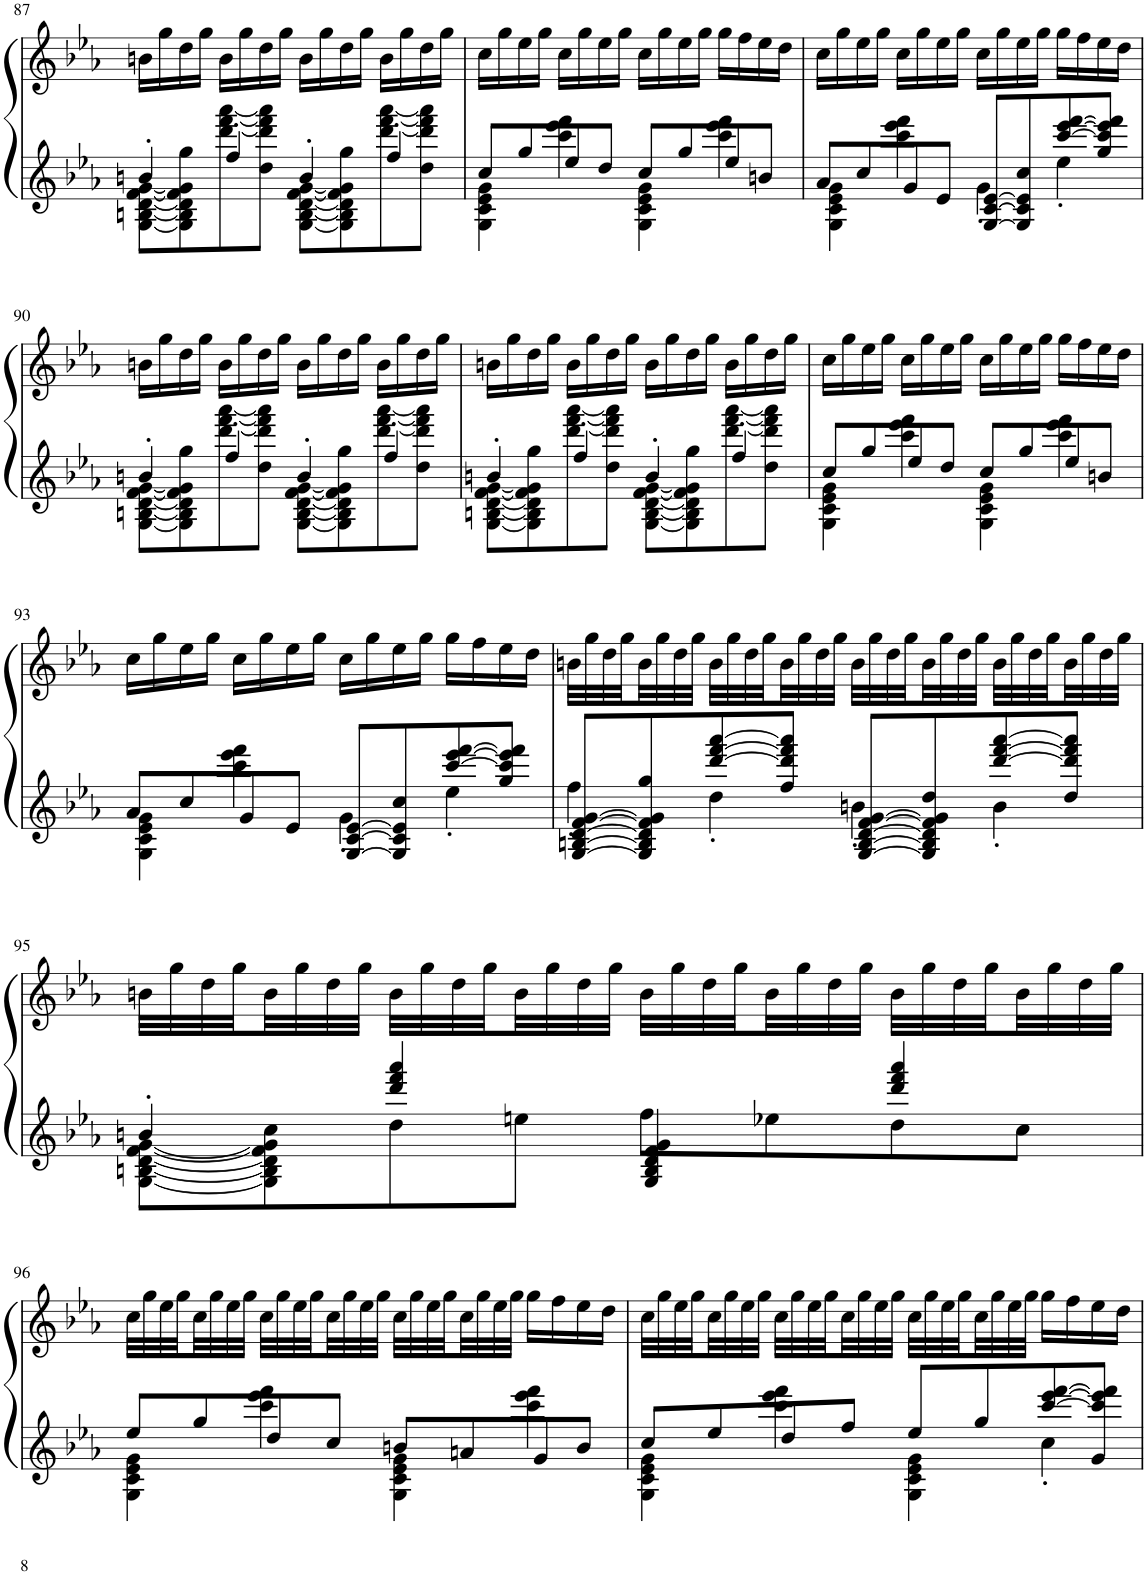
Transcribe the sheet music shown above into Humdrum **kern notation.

**kern	**kern
*part1	*part1
*staff2	*staff1
*I"Piano	*
*I'Pno.	*
!!LO:PB:g=z
*clefG2	*clefG2
*k[b-e-a-]	*k[b-e-a-]
*M4/4	*M4/4
=87	=87
*^	*
4bn'/	[8G\ [8Bn\ [8d\ [8f\ [8g\L	16bn\LL
.	.	16gg\
.	8G\] 8B\] 8d\] 8f\] 8g\] 8gg\	16dd\
.	.	16gg\JJ
4ff'/	[8ddd\ [8fff\ [8aaa-\	16b\LL
.	.	16gg\
.	8dd\ 8ddd\] 8fff\] 8aaa-\]J	16dd\
.	.	16gg\JJ
4b'/	[8G\ [8B\ [8d\ [8f\ [8g\L	16b\LL
.	.	16gg\
.	8G\] 8B\] 8d\] 8f\] 8g\] 8gg\	16dd\
.	.	16gg\JJ
4ff'/	[8ddd\ [8fff\ [8aaa-\	16b\LL
.	.	16gg\
.	8dd\ 8ddd\] 8fff\] 8aaa-\]J	16dd\
.	.	16gg\JJ
=88	=88	=88
8cc/L	4G\ 4c\ 4e-\ 4g\	16cc\LL
.	.	16gg\
8gg/	.	16ee-\
.	.	16gg\JJ
8ee-/	4ccc\ 4eee-\ 4fff\	16cc\LL
.	.	16gg\
8dd/J	.	16ee-\
.	.	16gg\JJ
8cc/L	4G\ 4c\ 4e-\ 4g\	16cc\LL
.	.	16gg\
8gg/	.	16ee-\
.	.	16gg\JJ
8ee-/	4ccc\ 4eee-\ 4fff\	16gg\LL
.	.	16ff\
8bn/J	.	16ee-\
.	.	16dd\JJ
=89	=89	=89
8a-/L	4G\ 4c\ 4e-\ 4g\	16cc\LL
.	.	16gg\
8cc/	.	16ee-\
.	.	16gg\JJ
8g/	4ccc\ 4eee-\ 4fff\	16cc\LL
.	.	16gg\
8e-/J	.	16ee-\
.	.	16gg\JJ
[8G/ [8c/ [8e-/L	4g'\	16cc\LL
.	.	16gg\
8G/] 8c/] 8e-/] 8cc/	.	16ee-\
.	.	16gg\JJ
[8ccc/ [8eee-/ [8fff/	4ee-'\	16gg\LL
.	.	16ff\
8gg/ 8ccc/] 8eee-/] 8fff/]J	.	16ee-\
.	.	16dd\JJ
!!LO:LB:g=z
=90	=90	=90
4bn'/	[8G\ [8Bn\ [8d\ [8f\ [8g\L	16bn\LL
.	.	16gg\
.	8G\] 8B\] 8d\] 8f\] 8g\] 8gg\	16dd\
.	.	16gg\JJ
4ff'/	[8ddd\ [8fff\ [8aaa-\	16b\LL
.	.	16gg\
.	8dd\ 8ddd\] 8fff\] 8aaa-\]J	16dd\
.	.	16gg\JJ
4b'/	[8G\ [8B\ [8d\ [8f\ [8g\L	16b\LL
.	.	16gg\
.	8G\] 8B\] 8d\] 8f\] 8g\] 8gg\	16dd\
.	.	16gg\JJ
4ff'/	[8ddd\ [8fff\ [8aaa-\	16b\LL
.	.	16gg\
.	8dd\ 8ddd\] 8fff\] 8aaa-\]J	16dd\
.	.	16gg\JJ
=91	=91	=91
4bn'/	[8G\ [8Bn\ [8d\ [8f\ [8g\L	16bn\LL
.	.	16gg\
.	8G\] 8B\] 8d\] 8f\] 8g\] 8gg\	16dd\
.	.	16gg\JJ
4ff'/	[8ddd\ [8fff\ [8aaa-\	16b\LL
.	.	16gg\
.	8dd\ 8ddd\] 8fff\] 8aaa-\]J	16dd\
.	.	16gg\JJ
4b'/	[8G\ [8B\ [8d\ [8f\ [8g\L	16b\LL
.	.	16gg\
.	8G\] 8B\] 8d\] 8f\] 8g\] 8gg\	16dd\
.	.	16gg\JJ
4ff'/	[8ddd\ [8fff\ [8aaa-\	16b\LL
.	.	16gg\
.	8dd\ 8ddd\] 8fff\] 8aaa-\]J	16dd\
.	.	16gg\JJ
=92	=92	=92
8cc/L	4G\ 4c\ 4e-\ 4g\	16cc\LL
.	.	16gg\
8gg/	.	16ee-\
.	.	16gg\JJ
8ee-/	4ccc\ 4eee-\ 4fff\	16cc\LL
.	.	16gg\
8dd/J	.	16ee-\
.	.	16gg\JJ
8cc/L	4G\ 4c\ 4e-\ 4g\	16cc\LL
.	.	16gg\
8gg/	.	16ee-\
.	.	16gg\JJ
8ee-/	4ccc\ 4eee-\ 4fff\	16gg\LL
.	.	16ff\
8bn/J	.	16ee-\
.	.	16dd\JJ
!!LO:LB:g=z
=93	=93	=93
8a-/L	4G\ 4c\ 4e-\ 4g\	16cc\LL
.	.	16gg\
8cc/	.	16ee-\
.	.	16gg\JJ
8g/	4ccc\ 4eee-\ 4fff\	16cc\LL
.	.	16gg\
8e-/J	.	16ee-\
.	.	16gg\JJ
[8G/ [8c/ [8e-/L	4g'\	16cc\LL
.	.	16gg\
8G/] 8c/] 8e-/] 8cc/	.	16ee-\
.	.	16gg\JJ
[8ccc/ [8eee-/ [8fff/	4ee-'\	16gg\LL
.	.	16ff\
8gg/ 8ccc/] 8eee-/] 8fff/]J	.	16ee-\
.	.	16dd\JJ
=94	=94	=94
[8G/ [8Bn/ [8d/ [8f/ [8g/L	4ff'\	32bn\LLL
.	.	32gg\
.	.	32dd\
.	.	32gg\
8G/] 8B/] 8d/] 8f/] 8g/] 8gg/	.	32b\
.	.	32gg\
.	.	32dd\
.	.	32gg\JJJ
[8ddd/ [8fff/ [8aaa-/	4dd'\	32b\LLL
.	.	32gg\
.	.	32dd\
.	.	32gg\
8ff/ 8ddd/] 8fff/] 8aaa-/]J	.	32b\
.	.	32gg\
.	.	32dd\
.	.	32gg\JJJ
[8G/ [8B/ [8d/ [8f/ [8g/L	4bn'\	32b\LLL
.	.	32gg\
.	.	32dd\
.	.	32gg\
8G/] 8B/] 8d/] 8f/] 8g/] 8dd/	.	32b\
.	.	32gg\
.	.	32dd\
.	.	32gg\JJJ
[8ddd/ [8fff/ [8aaa-/	4b'\	32b\LLL
.	.	32gg\
.	.	32dd\
.	.	32gg\
8dd/ 8ddd/] 8fff/] 8aaa-/]J	.	32b\
.	.	32gg\
.	.	32dd\
.	.	32gg\JJJ
!!LO:LB:g=z
=95	=95	=95
4bn'/	[8G\ [8Bn\ [8d\ [8f\ [8g\L	32bn\LLL
.	.	32gg\
.	.	32dd\
.	.	32gg\
.	8G\] 8B\] 8d\] 8f\] 8g\] 8cc\	32b\
.	.	32gg\
.	.	32dd\
.	.	32gg\JJJ
4ddd/ 4fff/ 4aaa-/	8dd\	32b\LLL
.	.	32gg\
.	.	32dd\
.	.	32gg\
.	8een\J	32b\
.	.	32gg\
.	.	32dd\
.	.	32gg\JJJ
4G/ 4B/ 4d/ 4f/ 4g/	8ff\L	32b\LLL
.	.	32gg\
.	.	32dd\
.	.	32gg\
.	8ee-X\	32b\
.	.	32gg\
.	.	32dd\
.	.	32gg\JJJ
4ddd/ 4fff/ 4aaa-/	8dd\	32b\LLL
.	.	32gg\
.	.	32dd\
.	.	32gg\
.	8cc\J	32b\
.	.	32gg\
.	.	32dd\
.	.	32gg\JJJ
!!LO:LB:g=z
=96	=96	=96
8ee-/L	4G\ 4c\ 4e-\ 4g\	32cc\LLL
.	.	32gg\
.	.	32ee-\
.	.	32gg\
8gg/	.	32cc\
.	.	32gg\
.	.	32ee-\
.	.	32gg\JJJ
8dd/	4ccc\ 4eee-\ 4fff\	32cc\LLL
.	.	32gg\
.	.	32ee-\
.	.	32gg\
8cc/J	.	32cc\
.	.	32gg\
.	.	32ee-\
.	.	32gg\JJJ
8bn/L	4G\ 4c\ 4e-\ 4g\	32cc\LLL
.	.	32gg\
.	.	32ee-\
.	.	32gg\
8an/	.	32cc\
.	.	32gg\
.	.	32ee-\
.	.	32gg\JJJ
8g/	4ccc\ 4eee-\ 4fff\	16gg\LL
.	.	16ff\
8b/J	.	16ee-\
.	.	16dd\JJ
=97	=97	=97
8cc/L	4G\ 4c\ 4e-\ 4g\	32cc\LLL
.	.	32gg\
.	.	32ee-\
.	.	32gg\
8ee-/	.	32cc\
.	.	32gg\
.	.	32ee-\
.	.	32gg\JJJ
8dd/	4ccc\ 4eee-\ 4fff\	32cc\LLL
.	.	32gg\
.	.	32ee-\
.	.	32gg\
8ff/J	.	32cc\
.	.	32gg\
.	.	32ee-\
.	.	32gg\JJJ
8ee-/L	4G\ 4c\ 4e-\ 4g\	32cc\LLL
.	.	32gg\
.	.	32ee-\
.	.	32gg\
8gg/	.	32cc\
.	.	32gg\
.	.	32ee-\
.	.	32gg\JJJ
[8ccc/ [8eee-/ [8fff/	4cc'\	16gg\LL
.	.	16ff\
8g/ 8ccc/] 8eee-/] 8fff/]J	.	16ee-\
.	.	16dd\JJ
*v	*v	*
=	=
*-	*-
